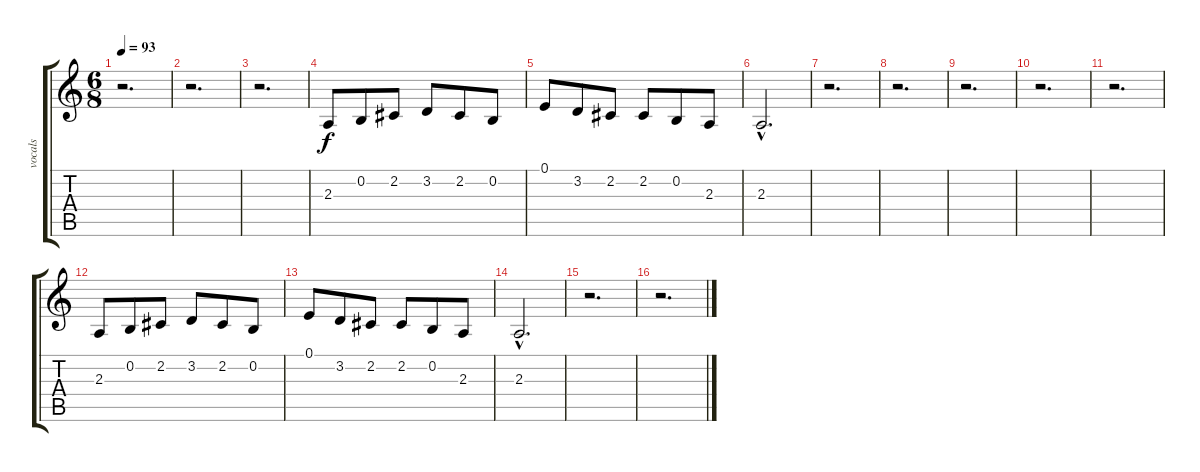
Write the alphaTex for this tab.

\track ("vocals" "vocals") {instrument oboe}
\staff {score tabs}
\tuning (E4 B3 G3 D3 A2 E2) {hide}
\ts (6 8)
\tempo 93
\clef g2
\ks c
r.2{d dy f} |
r.2{d} |
r.2{d} |
2.3.8 0.2.8 2.2.8 3.2.8 2.2.8 0.2.8 |
0.1.8 3.2.8 2.2.8 2.2.8 0.2.8 2.3.8 |
2.3{hac}.2{d} |
r.2{d} |
r.2{d} |
r.2{d} |
r.2{d} |
r.2{d} |
2.3.8 0.2.8 2.2.8 3.2.8 2.2.8 0.2.8 |
0.1.8 3.2.8 2.2.8 2.2.8 0.2.8 2.3.8 |
2.3{hac}.2{d} |
r.2{d} |
r.2{d}
